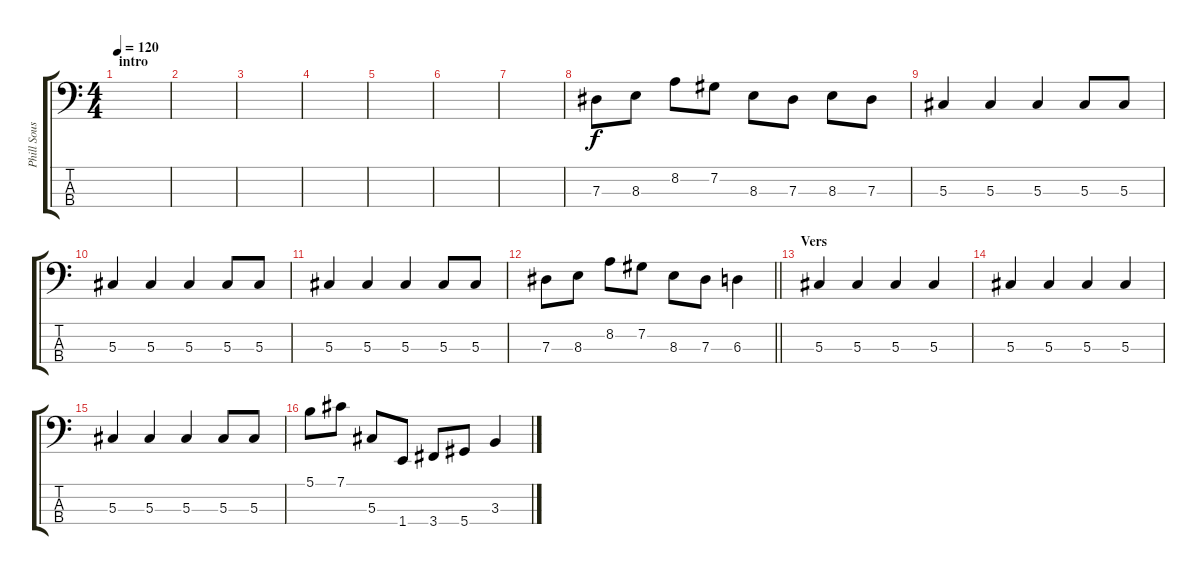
\track ("Phill Soussan (Bass)" "Phill Sous") {instrument electricbasspick}
\staff {score tabs}
\tuning (Gb2 Db2 Ab1 Eb1) {hide}
\ts (4 4)
\section ("" "intro")
\tempo 120
\clef f4
\ks c
|
|
|
|
|
|
|
7.3.8 8.3.8 8.2.8 7.2.8 8.3.8 7.3.8 8.3.8 7.3.8 |
5.3.4 5.3.4 5.3.4 5.3.8 5.3.8 |
5.3.4 5.3.4 5.3.4 5.3.8 5.3.8 |
5.3.4 5.3.4 5.3.4 5.3.8 5.3.8 |
\barLineRight lightlight
7.3.8 8.3.8 8.2.8 7.2.8 8.3.8 7.3.8 6.3.4 |
\section ("" "Vers")
5.3.4 5.3.4 5.3.4 5.3.4 |
5.3.4 5.3.4 5.3.4 5.3.4 |
5.3.4 5.3.4 5.3.4 5.3.8 5.3.8 |
5.1.8 7.1.8 5.3.8 1.4.8 3.4.8 5.4.8 3.3.4
